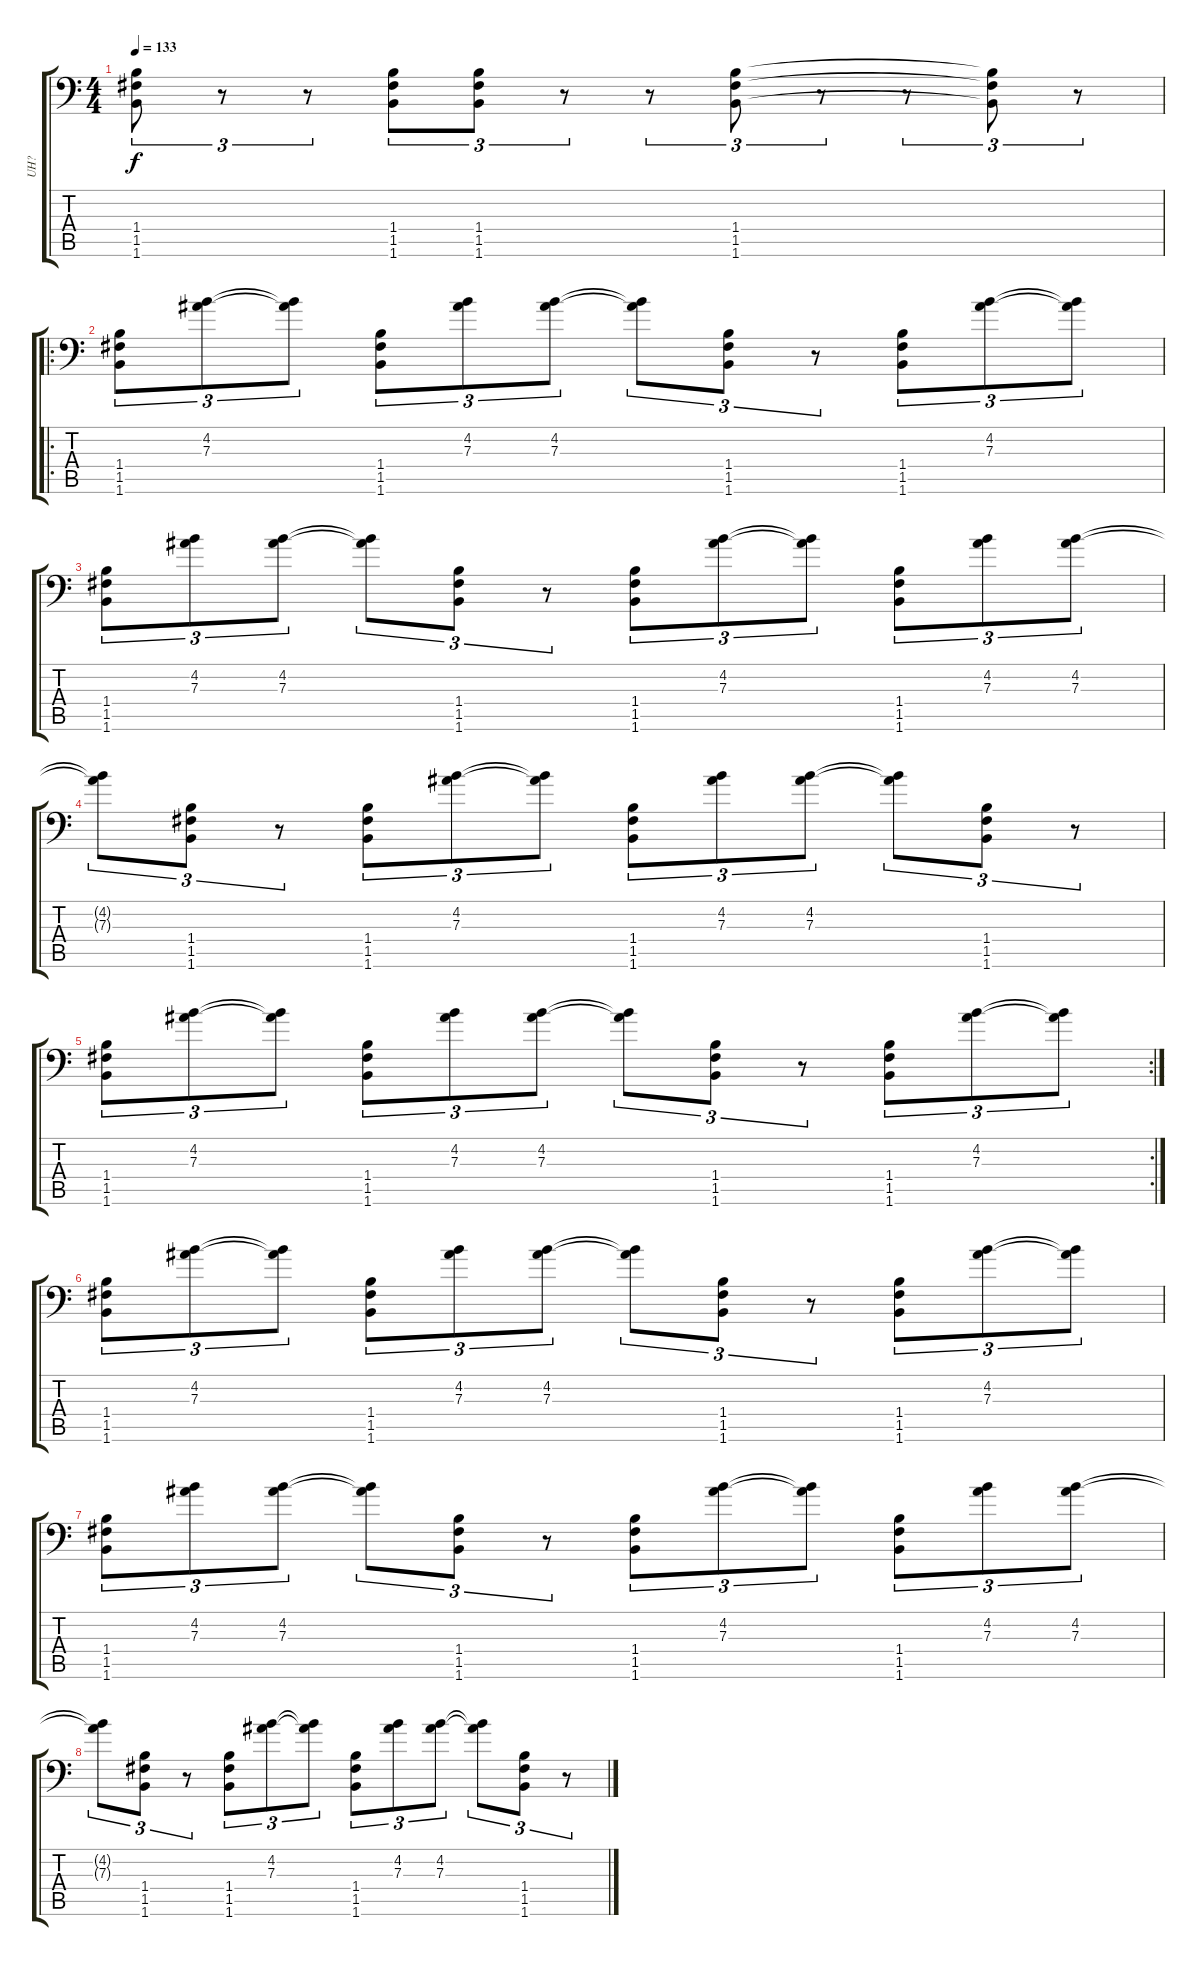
\track ("UH?" "UH?") {instrument overdrivenguitar}
\staff {score tabs}
\tuning (C4 G3 Eb3 Bb2 F2 Bb1) {hide}
\ts (4 4)
\tempo 133
\clef f4
\ks c
(1.4 1.5 1.6).8{tu (3 2) dy f} r.8{tu (3 2)} r.8{tu (3 2)} (1.4 1.5 1.6).8{tu (3 2)} (1.4 1.5 1.6).8{tu (3 2)} r.8{tu (3 2)} r.8{tu (3 2)} (1.4 1.5 1.6).8{tu (3 2)} r.8{tu (3 2)} r.8{tu (3 2)} (1.4{t} 1.5{t} 1.6{t}).8{tu (3 2)} r.8{tu (3 2)} |
\ro
(1.4 1.5 1.6).8{tu (3 2)} (4.2 7.3).8{tu (3 2)} (4.2{t} 7.3{t}).8{tu (3 2)} (1.4 1.5 1.6).8{tu (3 2)} (4.2 7.3).8{tu (3 2)} (4.2 7.3).8{tu (3 2)} (4.2{t} 7.3{t}).8{tu (3 2)} (1.4 1.5 1.6).8{tu (3 2)} r.8{tu (3 2)} (1.4 1.5 1.6).8{tu (3 2)} (4.2 7.3).8{tu (3 2)} (4.2{t} 7.3{t}).8{tu (3 2)} |
(1.4 1.5 1.6).8{tu (3 2)} (4.2 7.3).8{tu (3 2)} (4.2 7.3).8{tu (3 2)} (4.2{t} 7.3{t}).8{tu (3 2)} (1.4 1.5 1.6).8{tu (3 2)} r.8{tu (3 2)} (1.4 1.5 1.6).8{tu (3 2)} (4.2 7.3).8{tu (3 2)} (4.2{t} 7.3{t}).8{tu (3 2)} (1.4 1.5 1.6).8{tu (3 2)} (4.2 7.3).8{tu (3 2)} (4.2 7.3).8{tu (3 2)} |
(4.2{t} 7.3{t}).8{tu (3 2)} (1.4 1.5 1.6).8{tu (3 2)} r.8{tu (3 2)} (1.4 1.5 1.6).8{tu (3 2)} (4.2 7.3).8{tu (3 2)} (4.2{t} 7.3{t}).8{tu (3 2)} (1.4 1.5 1.6).8{tu (3 2)} (4.2 7.3).8{tu (3 2)} (4.2 7.3).8{tu (3 2)} (4.2{t} 7.3{t}).8{tu (3 2)} (1.4 1.5 1.6).8{tu (3 2)} r.8{tu (3 2)} |
\rc 2
(1.4 1.5 1.6).8{tu (3 2)} (4.2 7.3).8{tu (3 2)} (4.2{t} 7.3{t}).8{tu (3 2)} (1.4 1.5 1.6).8{tu (3 2)} (4.2 7.3).8{tu (3 2)} (4.2 7.3).8{tu (3 2)} (4.2{t} 7.3{t}).8{tu (3 2)} (1.4 1.5 1.6).8{tu (3 2)} r.8{tu (3 2)} (1.4 1.5 1.6).8{tu (3 2)} (4.2 7.3).8{tu (3 2)} (4.2{t} 7.3{t}).8{tu (3 2)} |
(1.4 1.5 1.6).8{tu (3 2)} (4.2 7.3).8{tu (3 2)} (4.2{t} 7.3{t}).8{tu (3 2)} (1.4 1.5 1.6).8{tu (3 2)} (4.2 7.3).8{tu (3 2)} (4.2 7.3).8{tu (3 2)} (4.2{t} 7.3{t}).8{tu (3 2)} (1.4 1.5 1.6).8{tu (3 2)} r.8{tu (3 2)} (1.4 1.5 1.6).8{tu (3 2)} (4.2 7.3).8{tu (3 2)} (4.2{t} 7.3{t}).8{tu (3 2)} |
(1.4 1.5 1.6).8{tu (3 2)} (4.2 7.3).8{tu (3 2)} (4.2 7.3).8{tu (3 2)} (4.2{t} 7.3{t}).8{tu (3 2)} (1.4 1.5 1.6).8{tu (3 2)} r.8{tu (3 2)} (1.4 1.5 1.6).8{tu (3 2)} (4.2 7.3).8{tu (3 2)} (4.2{t} 7.3{t}).8{tu (3 2)} (1.4 1.5 1.6).8{tu (3 2)} (4.2 7.3).8{tu (3 2)} (4.2 7.3).8{tu (3 2)} |
(4.2{t} 7.3{t}).8{tu (3 2)} (1.4 1.5 1.6).8{tu (3 2)} r.8{tu (3 2)} (1.4 1.5 1.6).8{tu (3 2)} (4.2 7.3).8{tu (3 2)} (4.2{t} 7.3{t}).8{tu (3 2)} (1.4 1.5 1.6).8{tu (3 2)} (4.2 7.3).8{tu (3 2)} (4.2 7.3).8{tu (3 2)} (4.2{t} 7.3{t}).8{tu (3 2)} (1.4 1.5 1.6).8{tu (3 2)} r.8{tu (3 2)}
